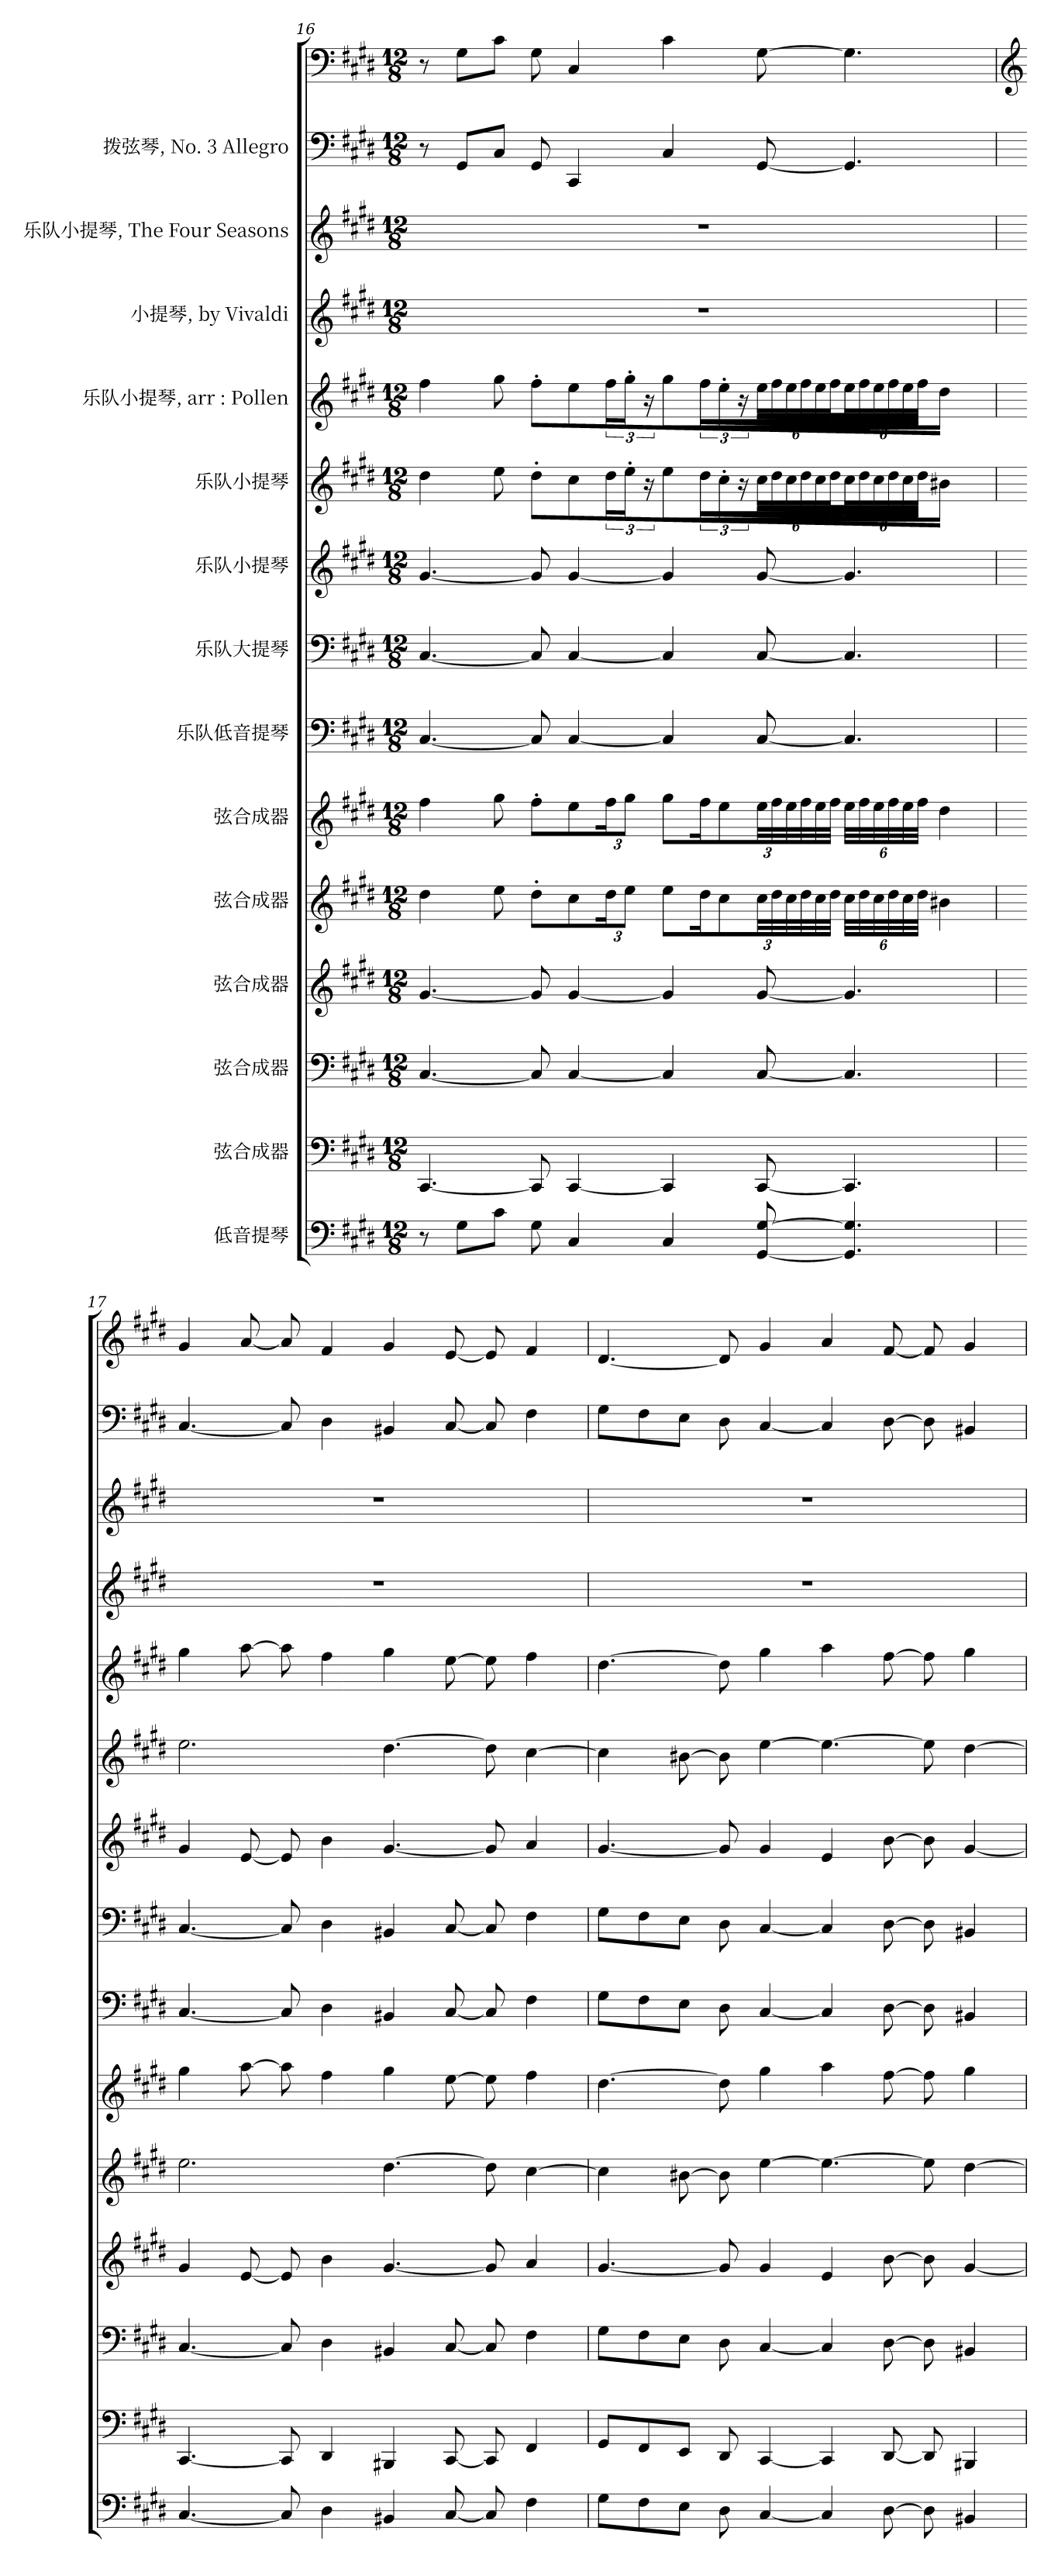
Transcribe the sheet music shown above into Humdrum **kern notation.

**kern	**kern	**kern	**kern	**kern	**kern	**kern	**kern	**kern	**kern	**kern	**kern	**kern	**kern	**kern
*part14	*part13	*part12	*part11	*part10	*part9	*part8	*part7	*part6	*part5	*part4	*part3	*part2	*part1	*part1
*staff15	*staff14	*staff13	*staff12	*staff11	*staff10	*staff9	*staff8	*staff7	*staff6	*staff5	*staff4	*staff3	*staff2	*staff1
*I"低音提琴	*I"弦合成器	*I"弦合成器	*I"弦合成器	*I"弦合成器	*I"弦合成器	*I"乐队低音提琴	*I"乐队大提琴	*I"乐队小提琴	*I"乐队小提琴	*I"乐队小提琴, arr : Pollen	*I"小提琴, by Vivaldi	*I"乐队小提琴, The Four Seasons	*I"拨弦琴, No. 3 Allegro	*
!!LO:PB:g=z
*clefF4	*clefF4	*clefF4	*clefG2	*clefG2	*clefG2	*clefF4	*clefF4	*clefG2	*clefG2	*clefG2	*clefG2	*clefG2	*clefF4	*clefF4
*ITrd7c12	*	*	*	*	*	*ITrd7c12	*	*	*	*	*	*	*	*
*k[f#c#g#d#]	*k[f#c#g#d#]	*k[f#c#g#d#]	*k[f#c#g#d#]	*k[f#c#g#d#]	*k[f#c#g#d#]	*k[f#c#g#d#]	*k[f#c#g#d#]	*k[f#c#g#d#]	*k[f#c#g#d#]	*k[f#c#g#d#]	*k[f#c#g#d#]	*k[f#c#g#d#]	*k[f#c#g#d#]	*k[f#c#g#d#]
*M12/8	*M12/8	*M12/8	*M12/8	*M12/8	*M12/8	*M12/8	*M12/8	*M12/8	*M12/8	*M12/8	*M12/8	*M12/8	*M12/8	*M12/8
=16	=16	=16	=16	=16	=16	=16	=16	=16	=16	=16	=16	=16	=16	=16
8r	[4.CC#/	[4.C#/	[4.g#/	4dd#\	4ff#\	[4.CC#/	[4.C#/	[4.g#/	4dd#\	4ff#\	1.r	1.r	8r	8r
8GG#\L	.	.	.	.	.	.	.	.	.	.	.	.	8GG#/L	8G#\L
8C#\J	.	.	.	8ee\	8gg#\	.	.	.	8ee\	8gg#\	.	.	8C#/J	8c#\J
8GG#\	8CC#/]	8C#/]	8g#/]	8dd#'\L	8ff#'\L	8CC#/]	8C#/]	8g#/]	8dd#'\L	8ff#'\L	.	.	8GG#/	8G#\
4CC#/	[4CC#/	[4C#/	[4g#/	8cc#\	8ee\	[4CC#/	[4C#/	[4g#/	8cc#\	8ee\	.	.	4CC#/	4C#/
*	*	*	*	*Xbrackettup	*Xbrackettup	*	*	*	*	*	*	*	*	*
.	.	.	.	24dd#\K	24ff#\K	.	.	.	24dd#\L	24ff#\L	.	.	.	.
.	.	.	.	12ee\J	12gg#\J	.	.	.	24ee'\JJ	24gg#'\JJ	.	.	.	.
.	.	.	.	.	.	.	.	.	24r	24r	.	.	.	.
4CC#/	4CC#/]	4C#/]	4g#/]	8ee\L	8gg#\L	4CC#/]	4C#/]	4g#/]	8ee\L	8gg#\L	.	.	4C#/	4c#\
.	.	.	.	24dd#\K	24ff#\K	.	.	.	24dd#\L	24ff#\L	.	.	.	.
.	.	.	.	12cc#\	12ee\	.	.	.	24cc#'\JJ	24ee'\JJ	.	.	.	.
.	.	.	.	.	.	.	.	.	24r	24r	.	.	.	.
*	*	*	*	*	*	*	*	*	*Xbrackettup	*Xbrackettup	*	*	*	*
[8GGG#/ [8GG#/	[8CC#/	[8C#/	[8g#/	48cc#\LL	48ee\LL	[8CC#/	[8C#/	[8g#/	48cc#\LLL	48ee\LLL	.	.	[8GG#/	[8G#\
.	.	.	.	48dd#\	48ff#\	.	.	.	48dd#\	48ff#\	.	.	.	.
.	.	.	.	48cc#\	48ee\	.	.	.	48cc#\	48ee\	.	.	.	.
.	.	.	.	48dd#\	48ff#\	.	.	.	48dd#\	48ff#\	.	.	.	.
.	.	.	.	48cc#\	48ee\	.	.	.	48cc#\	48ee\	.	.	.	.
.	.	.	.	48dd#\JJJ	48ff#\JJJ	.	.	.	48dd#\JJJ	48ff#\JJJ	.	.	.	.
4.GGG#/] 4.GG#/]	4.CC#/]	4.C#/]	4.g#/]	48cc#\LLL	48ee\LLL	4.CC#/]	4.C#/]	4.g#/]	48cc#\LLL	48ee\LLL	.	.	4.GG#/]	4.G#\]
.	.	.	.	48dd#\	48ff#\	.	.	.	48dd#\	48ff#\	.	.	.	.
.	.	.	.	48cc#\	48ee\	.	.	.	48cc#\	48ee\	.	.	.	.
.	.	.	.	48dd#\	48ff#\	.	.	.	48dd#\	48ff#\	.	.	.	.
.	.	.	.	48cc#\	48ee\	.	.	.	48cc#\	48ee\	.	.	.	.
.	.	.	.	48dd#\JJJ	48ff#\JJJ	.	.	.	48dd#\JJJ	48ff#\JJJ	.	.	.	.
.	.	.	.	4b#X\	4dd#\	.	.	.	4b#X\	4dd#\	.	.	.	.
=17	=17	=17	=17	=17	=17	=17	=17	=17	=17	=17	=17	=17	=17	=17
*	*	*	*	*	*	*	*	*	*	*	*	*	*	*clefG2
[4.CC#/	[4.CC#/	[4.C#/	4g#/	2.ee\	4gg#\	[4.CC#/	[4.C#/	4g#/	2.ee\	4gg#\	1.r	1.r	[4.C#/	4g#/
.	.	.	[8e/	.	[8aa\	.	.	[8e/	.	[8aa\	.	.	.	[8a/
8CC#/]	8CC#/]	8C#/]	8e/]	.	8aa\]	8CC#/]	8C#/]	8e/]	.	8aa\]	.	.	8C#/]	8a/]
4DD#\	4DD#/	4D#\	4b\	.	4ff#\	4DD#\	4D#\	4b\	.	4ff#\	.	.	4D#\	4f#/
4BBB#X/	4BBB#X/	4BB#X/	[4.g#/	[4.dd#\	4gg#\	4BBB#X/	4BB#X/	[4.g#/	[4.dd#\	4gg#\	.	.	4BB#X/	4g#/
[8CC#/	[8CC#/	[8C#/	.	.	[8ee\	[8CC#/	[8C#/	.	.	[8ee\	.	.	[8C#/	[8e/
8CC#/]	8CC#/]	8C#/]	8g#/]	8dd#\]	8ee\]	8CC#/]	8C#/]	8g#/]	8dd#\]	8ee\]	.	.	8C#/]	8e/]
4FF#\	4FF#/	4F#\	4a/	[4cc#\	4ff#\	4FF#\	4F#\	4a/	[4cc#\	4ff#\	.	.	4F#\	4f#/
!!LO:PB:g=z
=18	=18	=18	=18	=18	=18	=18	=18	=18	=18	=18	=18	=18	=18	=18
8GG#\L	8GG#/L	8G#\L	[4.g#/	4cc#\]	[4.dd#\	8GG#\L	8G#\L	[4.g#/	4cc#\]	[4.dd#\	1.r	1.r	8G#\L	[4.d#/
8FF#\	8FF#/	8F#\	.	.	.	8FF#\	8F#\	.	.	.	.	.	8F#\	.
8EE\J	8EE/J	8E\J	.	[8b#X\	.	8EE\J	8E\J	.	[8b#X\	.	.	.	8E\J	.
8DD#\	8DD#/	8D#\	8g#/]	8b#\]	8dd#\]	8DD#\	8D#\	8g#/]	8b#\]	8dd#\]	.	.	8D#\	8d#/]
[4CC#/	[4CC#/	[4C#/	4g#/	[4ee\	4gg#\	[4CC#/	[4C#/	4g#/	[4ee\	4gg#\	.	.	[4C#/	4g#/
4CC#/]	4CC#/]	4C#/]	4e/	4.ee\_	4aa\	4CC#/]	4C#/]	4e/	4.ee\_	4aa\	.	.	4C#/]	4a/
[8DD#\	[8DD#/	[8D#\	[8b\	.	[8ff#\	[8DD#\	[8D#\	[8b\	.	[8ff#\	.	.	[8D#\	[8f#/
8DD#\]	8DD#/]	8D#\]	8b\]	8ee\]	8ff#\]	8DD#\]	8D#\]	8b\]	8ee\]	8ff#\]	.	.	8D#\]	8f#/]
4BBB#X/	4BBB#X/	4BB#X/	[4g#/	[4dd#\	4gg#\	4BBB#X/	4BB#X/	[4g#/	[4dd#\	4gg#\	.	.	4BB#X/	4g#/
=	=	=	=	=	=	=	=	=	=	=	=	=	=	=
*-	*-	*-	*-	*-	*-	*-	*-	*-	*-	*-	*-	*-	*-	*-
